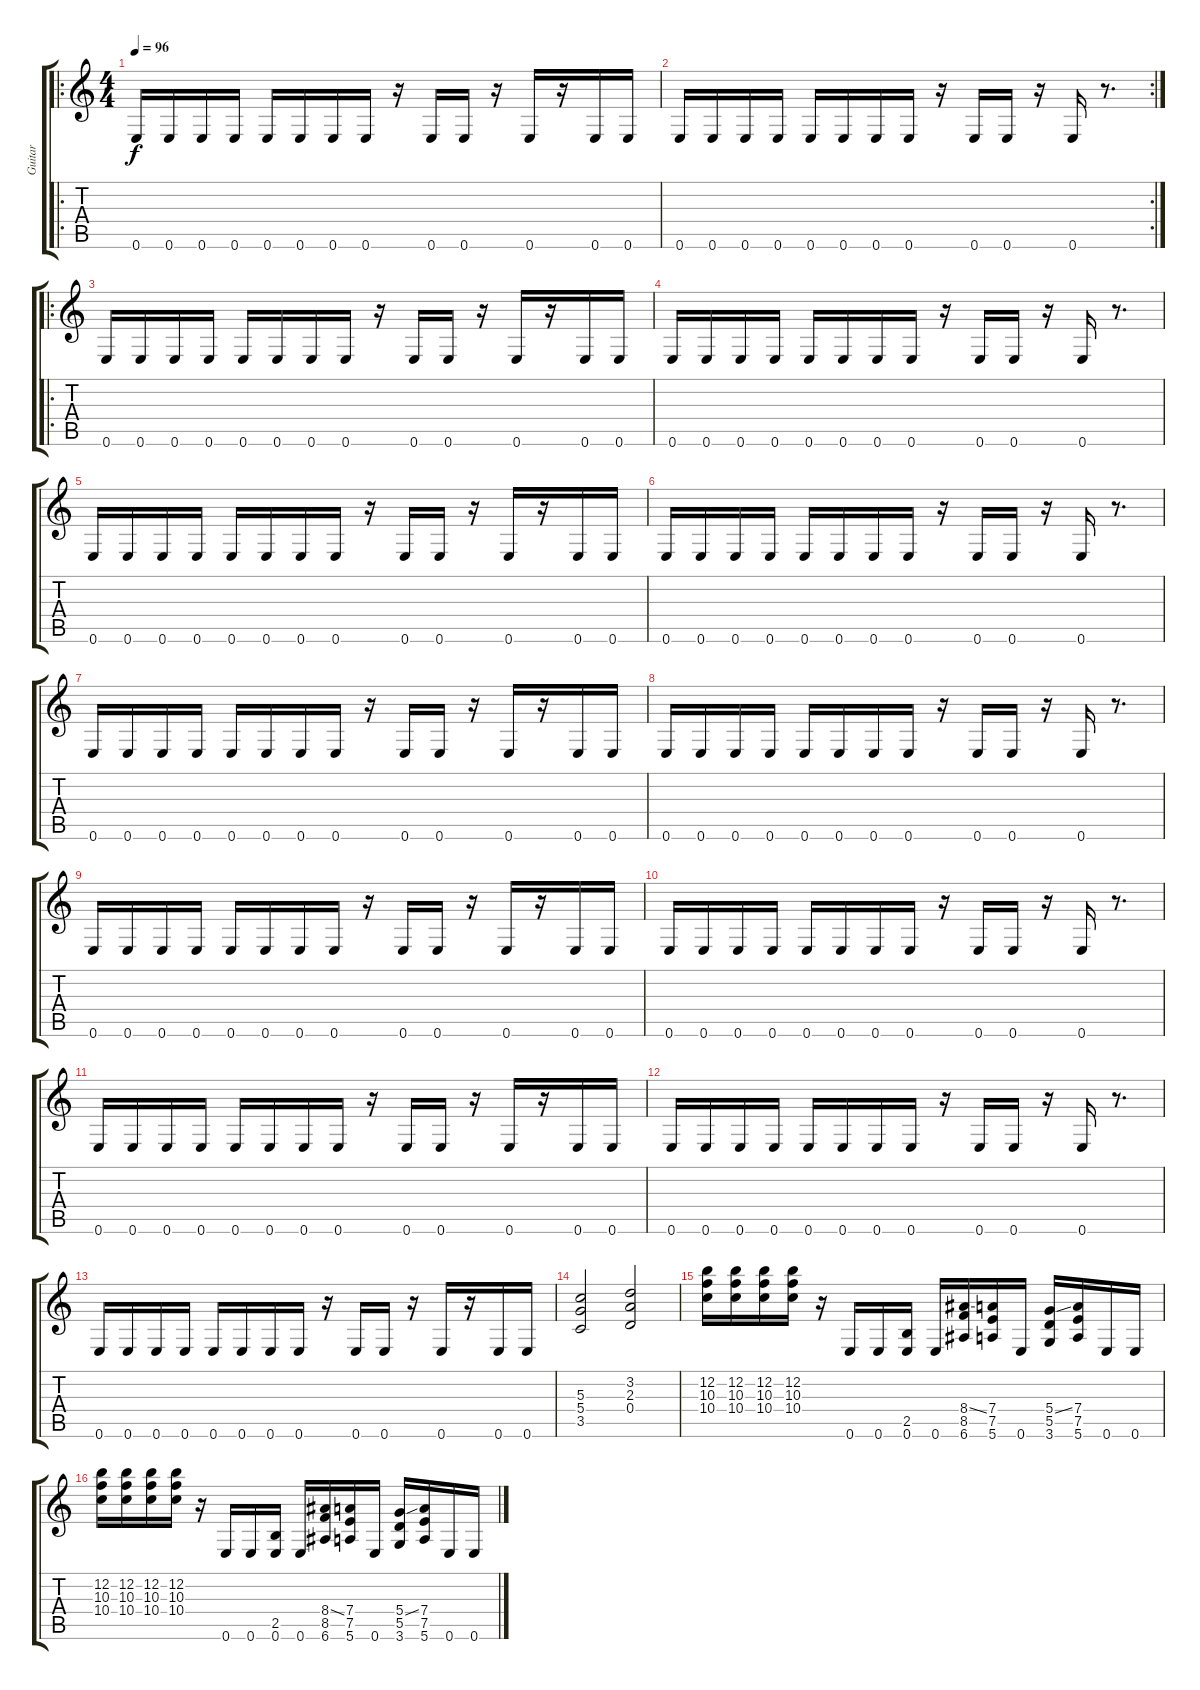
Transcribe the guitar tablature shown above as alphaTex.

\track ("Guitar" "Guitar") {instrument distortionguitar}
\staff {score tabs}
\tuning (E4 B3 G3 D3 A2 E2) {hide}
\ro
\ts (4 4)
\tempo 96
\clef g2
\ks c
0.6.16{dy f instrument distortionguitar} 0.6.16 0.6.16 0.6.16 0.6.16 0.6.16 0.6.16 0.6.16 r.16 0.6.16 0.6.16 r.16 0.6.16 r.16 0.6.16 0.6.16 |
\rc 2
0.6.16 0.6.16 0.6.16 0.6.16 0.6.16 0.6.16 0.6.16 0.6.16 r.16 0.6.16 0.6.16 r.16 0.6.16 r.8{d} |
\ro
0.6.16 0.6.16 0.6.16 0.6.16 0.6.16 0.6.16 0.6.16 0.6.16 r.16 0.6.16 0.6.16 r.16 0.6.16 r.16 0.6.16 0.6.16 |
0.6.16 0.6.16 0.6.16 0.6.16 0.6.16 0.6.16 0.6.16 0.6.16 r.16 0.6.16 0.6.16 r.16 0.6.16 r.8{d} |
0.6.16 0.6.16 0.6.16 0.6.16 0.6.16 0.6.16 0.6.16 0.6.16 r.16 0.6.16 0.6.16 r.16 0.6.16 r.16 0.6.16 0.6.16 |
0.6.16 0.6.16 0.6.16 0.6.16 0.6.16 0.6.16 0.6.16 0.6.16 r.16 0.6.16 0.6.16 r.16 0.6.16 r.8{d} |
0.6.16 0.6.16 0.6.16 0.6.16 0.6.16 0.6.16 0.6.16 0.6.16 r.16 0.6.16 0.6.16 r.16 0.6.16 r.16 0.6.16 0.6.16 |
0.6.16 0.6.16 0.6.16 0.6.16 0.6.16 0.6.16 0.6.16 0.6.16 r.16 0.6.16 0.6.16 r.16 0.6.16 r.8{d} |
0.6.16 0.6.16 0.6.16 0.6.16 0.6.16 0.6.16 0.6.16 0.6.16 r.16 0.6.16 0.6.16 r.16 0.6.16 r.16 0.6.16 0.6.16 |
0.6.16 0.6.16 0.6.16 0.6.16 0.6.16 0.6.16 0.6.16 0.6.16 r.16 0.6.16 0.6.16 r.16 0.6.16 r.8{d} |
0.6.16 0.6.16 0.6.16 0.6.16 0.6.16 0.6.16 0.6.16 0.6.16 r.16 0.6.16 0.6.16 r.16 0.6.16 r.16 0.6.16 0.6.16 |
0.6.16 0.6.16 0.6.16 0.6.16 0.6.16 0.6.16 0.6.16 0.6.16 r.16 0.6.16 0.6.16 r.16 0.6.16 r.8{d} |
0.6.16 0.6.16 0.6.16 0.6.16 0.6.16 0.6.16 0.6.16 0.6.16 r.16 0.6.16 0.6.16 r.16 0.6.16 r.16 0.6.16 0.6.16 |
(5.3 5.4 3.5).2 (3.2 2.3 0.4).2 |
(12.2 10.3 10.4).16 (12.2 10.3 10.4).16 (12.2 10.3 10.4).16 (12.2 10.3 10.4).16 r.16 0.6.16 0.6.16 (2.5 0.6).16 0.6.16 (8.4{ss} 8.5 6.6).16 (7.4 7.5 5.6).16 0.6.16 (5.4{ss} 5.5 3.6).16 (7.4 7.5 5.6).16 0.6.16 0.6.16 |
(12.2 10.3 10.4).16 (12.2 10.3 10.4).16 (12.2 10.3 10.4).16 (12.2 10.3 10.4).16 r.16 0.6.16 0.6.16 (2.5 0.6).16 0.6.16 (8.4{ss} 8.5 6.6).16 (7.4 7.5 5.6).16 0.6.16 (5.4{ss} 5.5 3.6).16 (7.4 7.5 5.6).16 0.6.16 0.6.16
